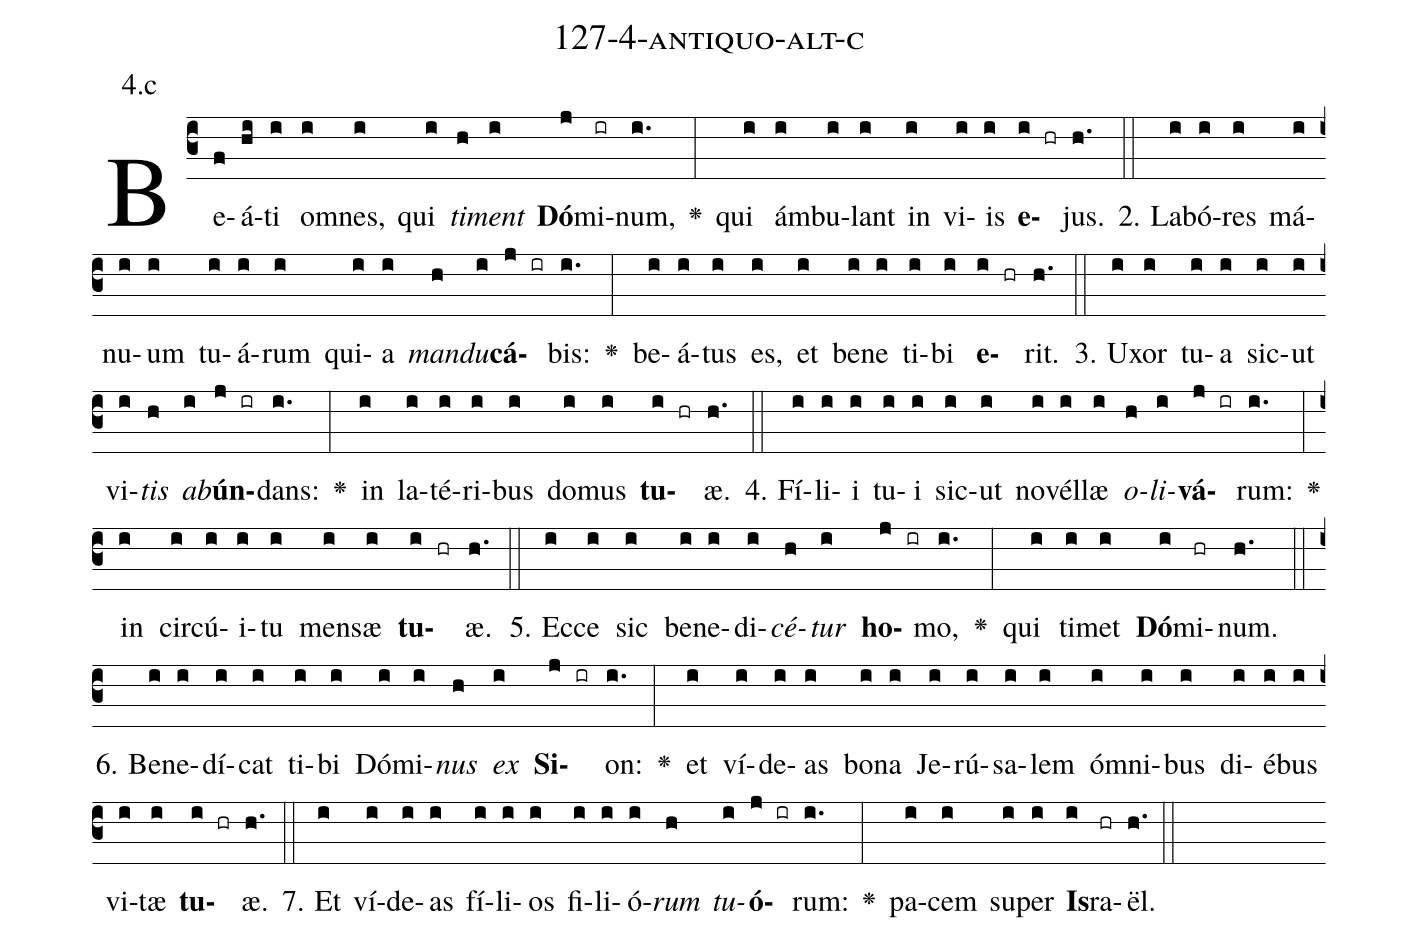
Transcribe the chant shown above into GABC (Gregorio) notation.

name: 127-4-antiquo-alt-c;
annotation: 4.c;
%%
(c3)Be(f)á(hi)ti(i) om(i)nes,(i) qui(i) <i>ti</i>(h)<i>ment</i>(i) <b>Dó</b>(j)mi(ir)num,(i.) <v>\greheightstar</v>(:) qui(i) ám(i)bu(i)lant(i) in(i) vi(i)is(i) <b>e</b>(i hr)jus.(h.) (::)
2. La(i)bó(i)res(i) má(i)nu(i)um(i) tu(i)á(i)rum(i) qui(i)a(i) <i>man</i>(h)<i>du</i>(i)<b>cá</b>(j ir)bis:(i.) <v>\greheightstar</v>(:) be(i)á(i)tus(i) es,(i) et(i) be(i)ne(i) ti(i)bi(i) <b>e</b>(i hr)rit.(h.) (::)
3. U(i)xor(i) tu(i)a(i) sic(i)ut(i) vi(i)<i>tis</i>(h) <i>ab</i>(i)<b>ún</b>(j ir)dans:(i.) <v>\greheightstar</v>(:) in(i) la(i)té(i)ri(i)bus(i) do(i)mus(i) <b>tu</b>(i hr)æ.(h.) (::)
4. Fí(i)li(i)i(i) tu(i)i(i) sic(i)ut(i) no(i)vél(i)læ(i) <i>o</i>(h)<i>li</i>(i)<b>vá</b>(j ir)rum:(i.) <v>\greheightstar</v>(:) in(i) cir(i)cú(i)i(i)tu(i) men(i)sæ(i) <b>tu</b>(i hr)æ.(h.) (::)
5. Ec(i)ce(i) sic(i) be(i)ne(i)di(i)<i>cé</i>(h)<i>tur</i>(i) <b>ho</b>(j ir)mo,(i.) <v>\greheightstar</v>(:) qui(i) ti(i)met(i) <b>Dó</b>(i)mi(hr)num.(h.) (::)
6. Be(i)ne(i)dí(i)cat(i) ti(i)bi(i) Dó(i)mi(i)<i>nus</i>(h) <i>ex</i>(i) <b>Si</b>(j ir)on:(i.) <v>\greheightstar</v>(:) et(i) ví(i)de(i)as(i) bo(i)na(i) Je(i)rú(i)sa(i)lem(i) óm(i)ni(i)bus(i) di(i)é(i)bus(i) vi(i)tæ(i) <b>tu</b>(i hr)æ.(h.) (::)
7. Et(i) ví(i)de(i)as(i) fí(i)li(i)os(i) fi(i)li(i)ó(i)<i>rum</i>(h) <i>tu</i>(i)<b>ó</b>(j ir)rum:(i.) <v>\greheightstar</v>(:) pa(i)cem(i) su(i)per(i) <b>Is</b>(i)ra(hr)ël.(h.) (::)
